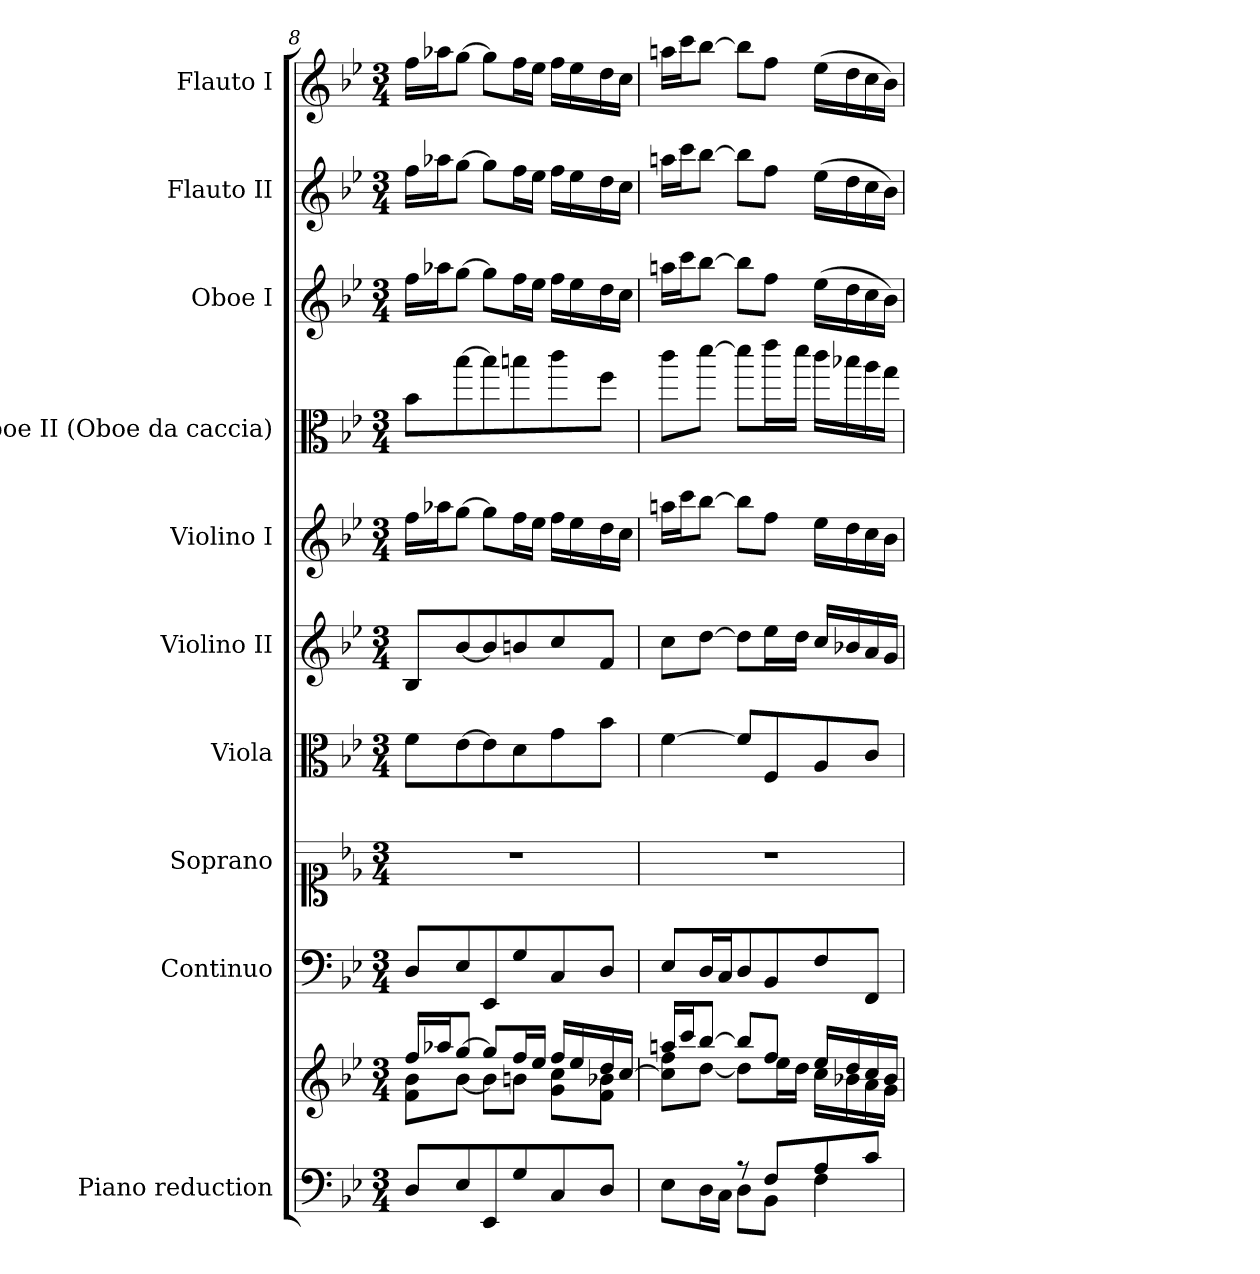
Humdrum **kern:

**kern	**kern	**kern	**kern	**kern	**kern	**kern	**kern	**kern	**kern	**kern
*part10	*part10	*part9	*part8	*part7	*part6	*part5	*part4	*part3	*part2	*part1
*staff11	*staff10	*staff9	*staff8	*staff7	*staff6	*staff5	*staff4	*staff3	*staff2	*staff1
*I"Piano reduction	*	*I"Continuo	*I"Soprano	*I"Viola	*I"Violino II	*I"Violino I	*I"Oboe II (Oboe da caccia)	*I"Oboe I	*I"Flauto II	*I"Flauto I
*I'Pno	*	*	*	*I'Vla	*I'Vln	*I'Vln	*	*I'Ob	*I'Fl	*I'Fl
*clefF4	*clefG2	*clefF4	*clefC1	*clefC3	*clefG2	*clefG2	*clefC3	*clefG2	*clefG2	*clefG2
*	*	*	*	*	*	*	*ITrd12c21	*	*	*
*k[b-e-]	*k[b-e-]	*k[b-e-]	*k[b-e-]	*k[b-e-]	*k[b-e-]	*k[b-e-]	*k[b-e-]	*k[b-e-]	*k[b-e-]	*k[b-e-]
*M3/4	*M3/4	*M3/4	*M3/4	*M3/4	*M3/4	*M3/4	*M3/4	*M3/4	*M3/4	*M3/4
=8	=8	=8	=8	=8	=8	=8	=8	=8	=8	=8
*	*^	*	*	*	*	*	*	*	*	*
8D/L	16ff/LL	8f\ 8b-\L	8D/L	2.r	8f\L	8B-/L	16ff\LL	8B-\L	16ff\LL	16ff\LL	16ff\LL
.	16aa-X/J	.	.	.	.	.	16aa-X\J	.	16aa-X\J	16aa-X\J	16aa-X\J
8E-/	[8gg/J	[8b-\J	8E-/	.	[8e-\	[8b-/	[8gg\J	[8b-\	[8gg\J	[8gg\J	[8gg\J
8EE-/	8gg/L]	8b-\L]	8EE-/	.	8e-\]	8b-/]	8gg\L]	8b-\]	8gg\L]	8gg\L]	8gg\L]
8G/	16ff/L	8bn\J	8G/	.	8d\	8bn/	16ff\L	8bn\	16ff\L	16ff\L	16ff\L
.	16ee-/JJ	.	.	.	.	.	16ee-\JJ	.	16ee-\JJ	16ee-\JJ	16ee-\JJ
8C/	16ff/LL	8g\ 8cc\L	8C/	.	8g\	8cc/	16ff\LL	8cc\	16ff\LL	16ff\LL	16ff\LL
.	16ee-/	.	.	.	.	.	16ee-\	.	16ee-\	16ee-\	16ee-\
8D/J	16dd/	8f\ 8b-X\J	8D/J	.	8b-\J	8f/J	16dd\	8f\J	16dd\	16dd\	16dd\
.	[<16cc/JJ	.	.	.	.	.	16cc\JJ	.	16cc\JJ	16cc\JJ	16cc\JJ
=9	=9	=9	=9	=9	=9	=9	=9	=9	=9	=9	=9
*^	*	*	*	*	*	*	*	*	*	*	*
4ryy	8E-\L	16aan/LL	8cc\] 8ff\L	8E-/L	2.r	[4f\	8cc\L	16aan\LL	8cc\L	16aan\LL	16aan\LL	16aan\LL
.	.	16ccc/J	.	.	.	.	.	16ccc\J	.	16ccc\J	16ccc\J	16ccc\J
.	16D\L	[8bb-/J	[8dd\J	16D/L	.	.	[8dd\J	[8bb-\J	[8dd\J	[8bb-\J	[8bb-\J	[8bb-\J
.	16C\JJ	.	.	16C/J	.	.	.	.	.	.	.	.
8r	8D\L	8bb-/L]	8dd\L]	8D/	.	8f/L]	8dd\L]	8bb-\L]	8dd\L]	8bb-\L]	8bb-\L]	8bb-\L]
8F/L	8BB-\J	8ff/J	16ee-\L	8BB-/	.	8F/	16ee-\L	8ff\J	16ee-\L	8ff\J	8ff\J	8ff\J
.	.	.	16dd\JJ	.	.	.	16dd\JJ	.	16dd\JJ	.	.	.
8A/	4F\	16ee-/LL	16cc\LL	8F/	.	8A/	16cc/LL	16ee-\LL	16cc\LL	(16ee-\LL	(16ee-\LL	(16ee-\LL
.	.	16dd/	16b-X\	.	.	.	16b-X/	16dd\	16b-X\	16dd\	16dd\	16dd\
8c/J	.	16cc/	16a\	8FF/J	.	8c/J	16a/	16cc\	16a\	16cc\	16cc\	16cc\
.	.	16b-/JJ	16g\JJ	.	.	.	16g/JJ	16b-\JJ	16g\JJ	16b-\JJ)	16b-\JJ)	16b-\JJ)
*v	*v	*	*	*	*	*	*	*	*	*	*	*
*	*v	*v	*	*	*	*	*	*	*	*	*
=	=	=	=	=	=	=	=	=	=	=
*-	*-	*-	*-	*-	*-	*-	*-	*-	*-	*-
